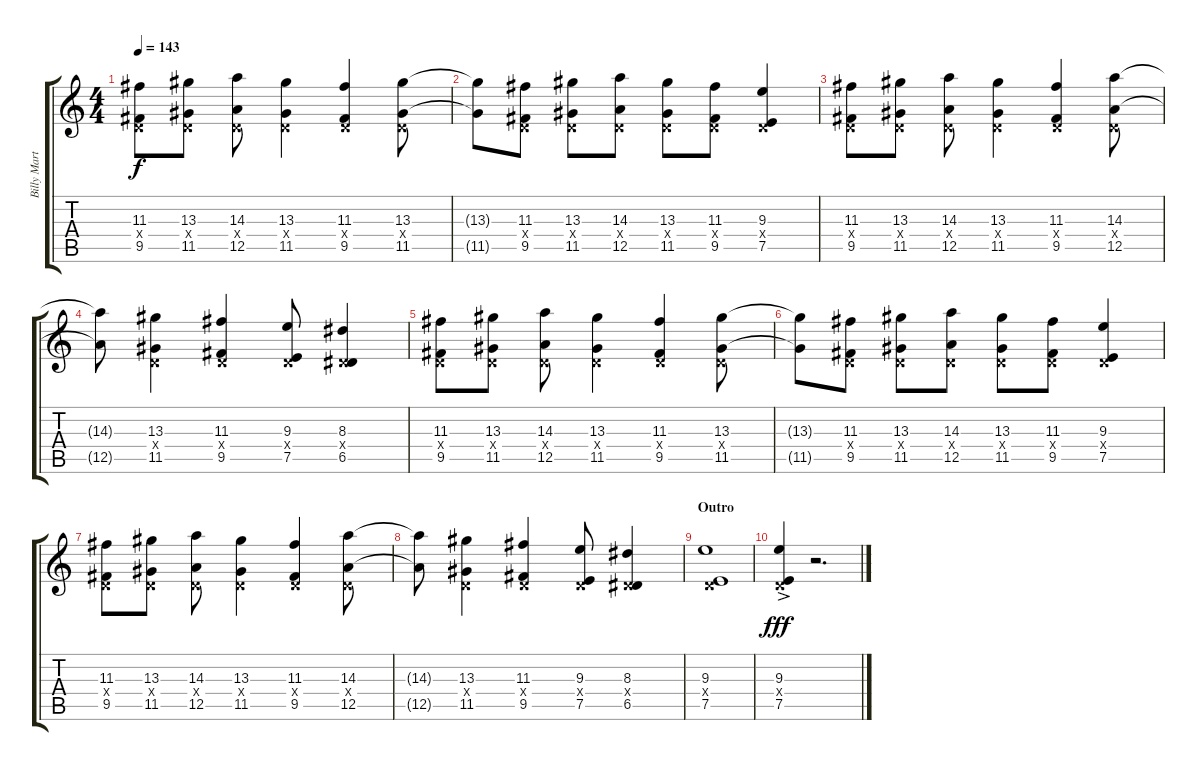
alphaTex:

\track ("Billy Martin - Lead Guitar" "Billy Mart") {instrument overdrivenguitar}
\staff {score tabs}
\tuning (E4 B3 G3 D3 A2 E2) {hide}
\ts (4 4)
\tempo 143
\clef g2
\ks c
(11.3 0.4{x} 9.5).8{dy f} (13.3 0.4{x} 11.5).8 (14.3 0.4{x} 12.5).8 (13.3 0.4{x} 11.5).4 (11.3 0.4{x} 9.5).4 (13.3 0.4{x} 11.5).8 |
(13.3{t} 11.5{t}).8 (11.3 0.4{x} 9.5).8 (13.3 0.4{x} 11.5).8 (14.3 0.4{x} 12.5).8 (13.3 0.4{x} 11.5).8 (11.3 0.4{x} 9.5).8 (9.3 0.4{x} 7.5).4 |
(11.3 0.4{x} 9.5).8 (13.3 0.4{x} 11.5).8 (14.3 0.4{x} 12.5).8 (13.3 0.4{x} 11.5).4 (11.3 0.4{x} 9.5).4 (14.3 0.4{x} 12.5).8 |
(14.3{t} 12.5{t}).8 (13.3 0.4{x} 11.5).4 (11.3 0.4{x} 9.5).4 (9.3 0.4{x} 7.5).8 (8.3 0.4{x} 6.5).4 |
(11.3 0.4{x} 9.5).8 (13.3 0.4{x} 11.5).8 (14.3 0.4{x} 12.5).8 (13.3 0.4{x} 11.5).4 (11.3 0.4{x} 9.5).4 (13.3 0.4{x} 11.5).8 |
(13.3{t} 11.5{t}).8 (11.3 0.4{x} 9.5).8 (13.3 0.4{x} 11.5).8 (14.3 0.4{x} 12.5).8 (13.3 0.4{x} 11.5).8 (11.3 0.4{x} 9.5).8 (9.3 0.4{x} 7.5).4 |
(11.3 0.4{x} 9.5).8 (13.3 0.4{x} 11.5).8 (14.3 0.4{x} 12.5).8 (13.3 0.4{x} 11.5).4 (11.3 0.4{x} 9.5).4 (14.3 0.4{x} 12.5).8 |
(14.3{t} 12.5{t}).8 (13.3 0.4{x} 11.5).4 (11.3 0.4{x} 9.5).4 (9.3 0.4{x} 7.5).8 (8.3 0.4{x} 6.5).4 |
\section ("" "Outro")
(9.3 0.4{x} 7.5).1 |
(9.3 0.4{ac x} 7.5).4{dy fff} r.2{d}
